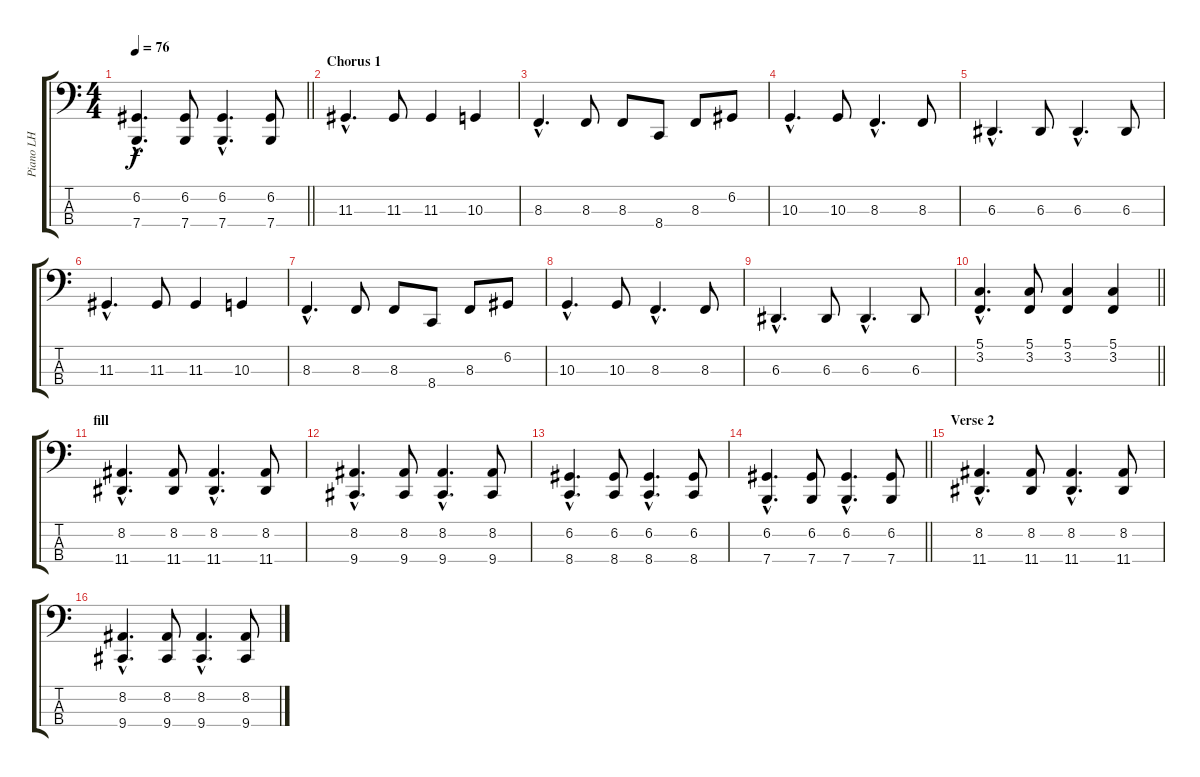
\track ("Piano LH" "Piano LH") {instrument acousticgrandpiano}
\staff {score tabs}
\tuning (G2 D2 A1 E1) {hide}
\ts (4 4)
\tempo 76
\clef f4
\barLineRight lightlight
\ks c
(6.2{hac} 7.4{hac}).4{d dy f} (6.2 7.4).8 (6.2{hac} 7.4{hac}).4{d} (6.2 7.4).8 |
\section ("" "Chorus 1")
11.3{hac}.4{d} 11.3.8 11.3.4 10.3.4 |
8.3{hac}.4{d} 8.3.8 8.3.8 8.4.8 8.3.8 6.2.8 |
10.3{hac}.4{d} 10.3.8 8.3{hac}.4{d} 8.3.8 |
6.3{hac}.4{d} 6.3.8 6.3{hac}.4{d} 6.3.8 |
11.3{hac}.4{d} 11.3.8 11.3.4 10.3.4 |
8.3{hac}.4{d} 8.3.8 8.3.8 8.4.8 8.3.8 6.2.8 |
10.3{hac}.4{d} 10.3.8 8.3{hac}.4{d} 8.3.8 |
6.3{hac}.4{d} 6.3.8 6.3{hac}.4{d} 6.3.8 |
\barLineRight lightlight
(5.1{hac} 3.2{hac}).4{d} (5.1 3.2).8 (5.1 3.2).4 (5.1 3.2).4 |
\section ("" "fill")
(8.2{hac} 11.4{hac}).4{d} (8.2 11.4).8 (8.2{hac} 11.4{hac}).4{d} (8.2 11.4).8 |
(8.2{hac} 9.4{hac}).4{d} (8.2 9.4).8 (8.2{hac} 9.4{hac}).4{d} (8.2 9.4).8 |
(6.2{hac} 8.4{hac}).4{d} (6.2 8.4).8 (6.2{hac} 8.4{hac}).4{d} (6.2 8.4).8 |
\barLineRight lightlight
(6.2{hac} 7.4{hac}).4{d} (6.2 7.4).8 (6.2{hac} 7.4{hac}).4{d} (6.2 7.4).8 |
\section ("" "Verse 2")
(8.2{hac} 11.4{hac}).4{d} (8.2 11.4).8 (8.2{hac} 11.4{hac}).4{d} (8.2 11.4).8 |
(8.2{hac} 9.4{hac}).4{d} (8.2 9.4).8 (8.2{hac} 9.4{hac}).4{d} (8.2 9.4).8
